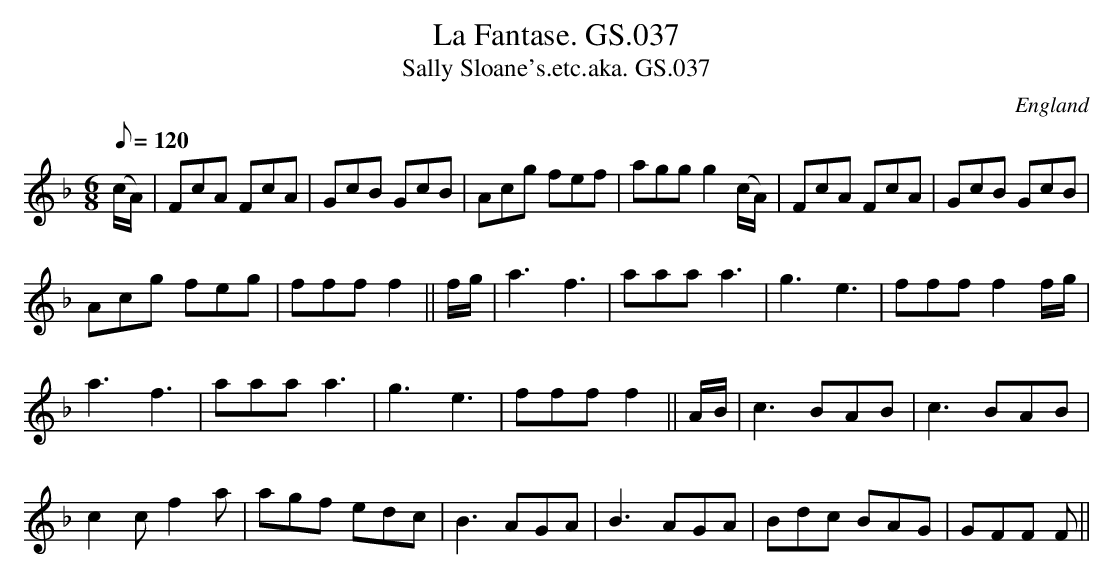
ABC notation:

X:1
T:La Fantase. GS.037
T:Sally Sloane's.etc.aka. GS.037
M:6/8
L:1/8
Q:120
O:England
K:F major
(c/2A/2) | FcA FcA | GcB GcB | Acg fef | agg g2 (c/2A/2) |FcA FcA |
 GcB GcB |! Acg feg |
 fff f2 || f/2g/2 | a3 f3 | aaa a3 | g3 e3 | fff f2 f/2g/2 |! a3f3 | aaa
 a3 | g3 e3 | fff f2|| A/2B/2 |
 c3 BAB | c3 BAB |! c2cf2a | agf edc | B3 AGA | B3 AGA | Bdc BAG | GFF F
2 ||
